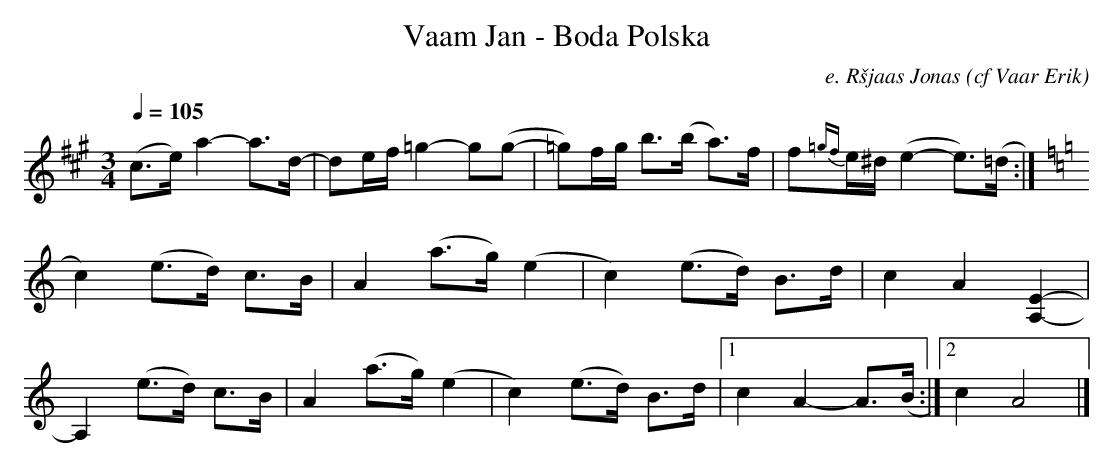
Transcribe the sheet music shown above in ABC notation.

X:1
T:  Vaam Jan - Boda Polska          % name
C: e. Ršjaas Jonas (cf Vaar Erik)     % composer
Q:1/4=105     %Tempo
M:3/4     %Meter
L:1/8     %
K:A
(c>e) a2-a>d- | de/f/ =g2-g(g- | =g)f/g/ b>(b a>)f |f{=gf}e/^d/ (e2-e>)(=d:|
K:Am
c2) (e>d) c>B | A2 (a>g) (e2 | c2) (e>d) B>d | c2 A2 [E2 A,2]-|
A,2 (e>d) c>B | A2 (a>g) (e2 | c2) (e>d) B>d |[1 c2 A2-A>(B :|[2 c2 A4 |]
